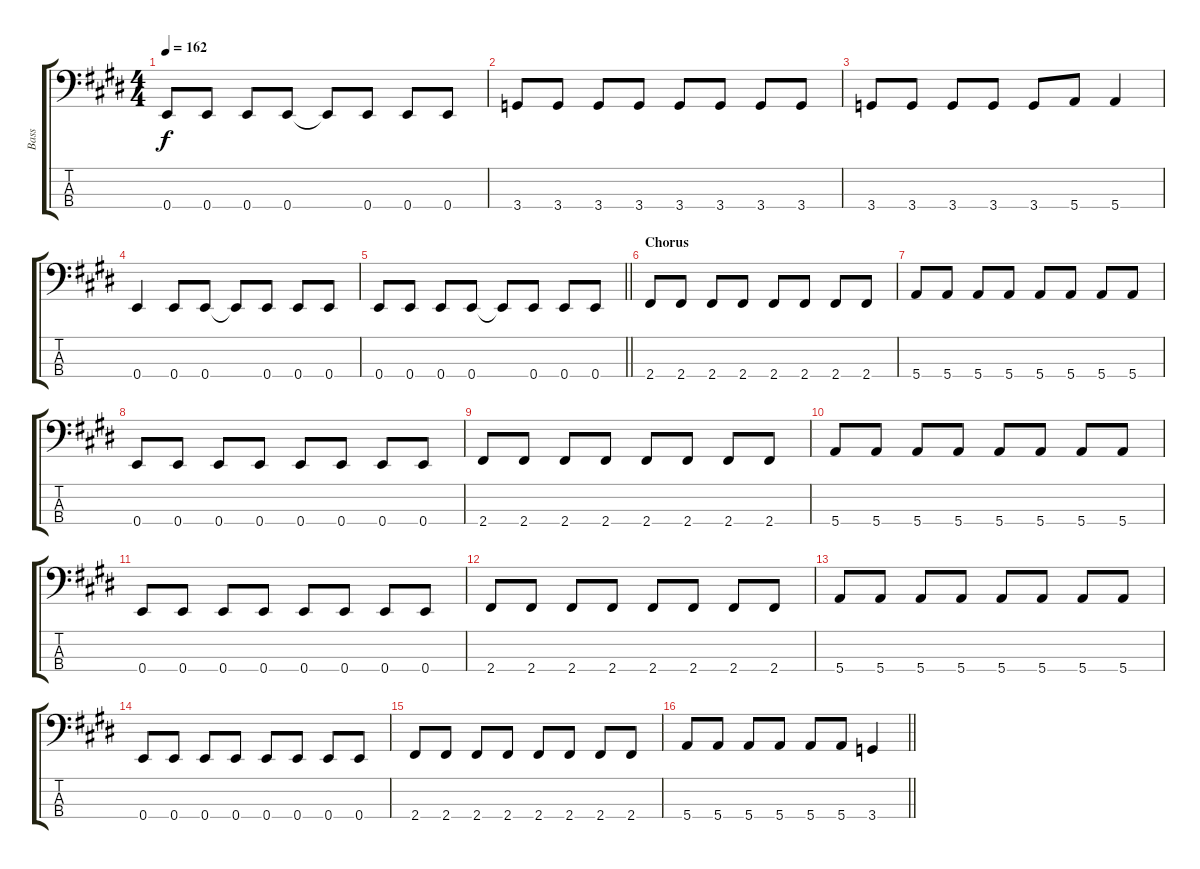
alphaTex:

\track ("Bass" "Bass") {instrument electricbasspick}
\staff {score tabs}
\tuning (G2 D2 A1 E1) {hide}
\ts (4 4)
\tempo 162
\clef f4
\ks e
0.4.8{dy f} 0.4.8 0.4.8 0.4.8 0.4{t}.8 0.4.8 0.4.8 0.4.8 |
3.4.8 3.4.8 3.4.8 3.4.8 3.4.8 3.4.8 3.4.8 3.4.8 |
3.4.8 3.4.8 3.4.8 3.4.8 3.4.8 5.4.8 5.4.4 |
0.4.4 0.4.8 0.4.8 0.4{t}.8 0.4.8 0.4.8 0.4.8 |
\barLineRight lightlight
0.4.8 0.4.8 0.4.8 0.4.8 0.4{t}.8 0.4.8 0.4.8 0.4.8 |
\section ("" "Chorus")
2.4.8 2.4.8 2.4.8 2.4.8 2.4.8 2.4.8 2.4.8 2.4.8 |
5.4.8 5.4.8 5.4.8 5.4.8 5.4.8 5.4.8 5.4.8 5.4.8 |
0.4.8 0.4.8 0.4.8 0.4.8 0.4.8 0.4.8 0.4.8 0.4.8 |
2.4.8 2.4.8 2.4.8 2.4.8 2.4.8 2.4.8 2.4.8 2.4.8 |
5.4.8 5.4.8 5.4.8 5.4.8 5.4.8 5.4.8 5.4.8 5.4.8 |
0.4.8 0.4.8 0.4.8 0.4.8 0.4.8 0.4.8 0.4.8 0.4.8 |
2.4.8 2.4.8 2.4.8 2.4.8 2.4.8 2.4.8 2.4.8 2.4.8 |
5.4.8 5.4.8 5.4.8 5.4.8 5.4.8 5.4.8 5.4.8 5.4.8 |
0.4.8 0.4.8 0.4.8 0.4.8 0.4.8 0.4.8 0.4.8 0.4.8 |
2.4.8 2.4.8 2.4.8 2.4.8 2.4.8 2.4.8 2.4.8 2.4.8 |
\barLineRight lightlight
5.4.8 5.4.8 5.4.8 5.4.8 5.4.8 5.4.8 3.4.4
